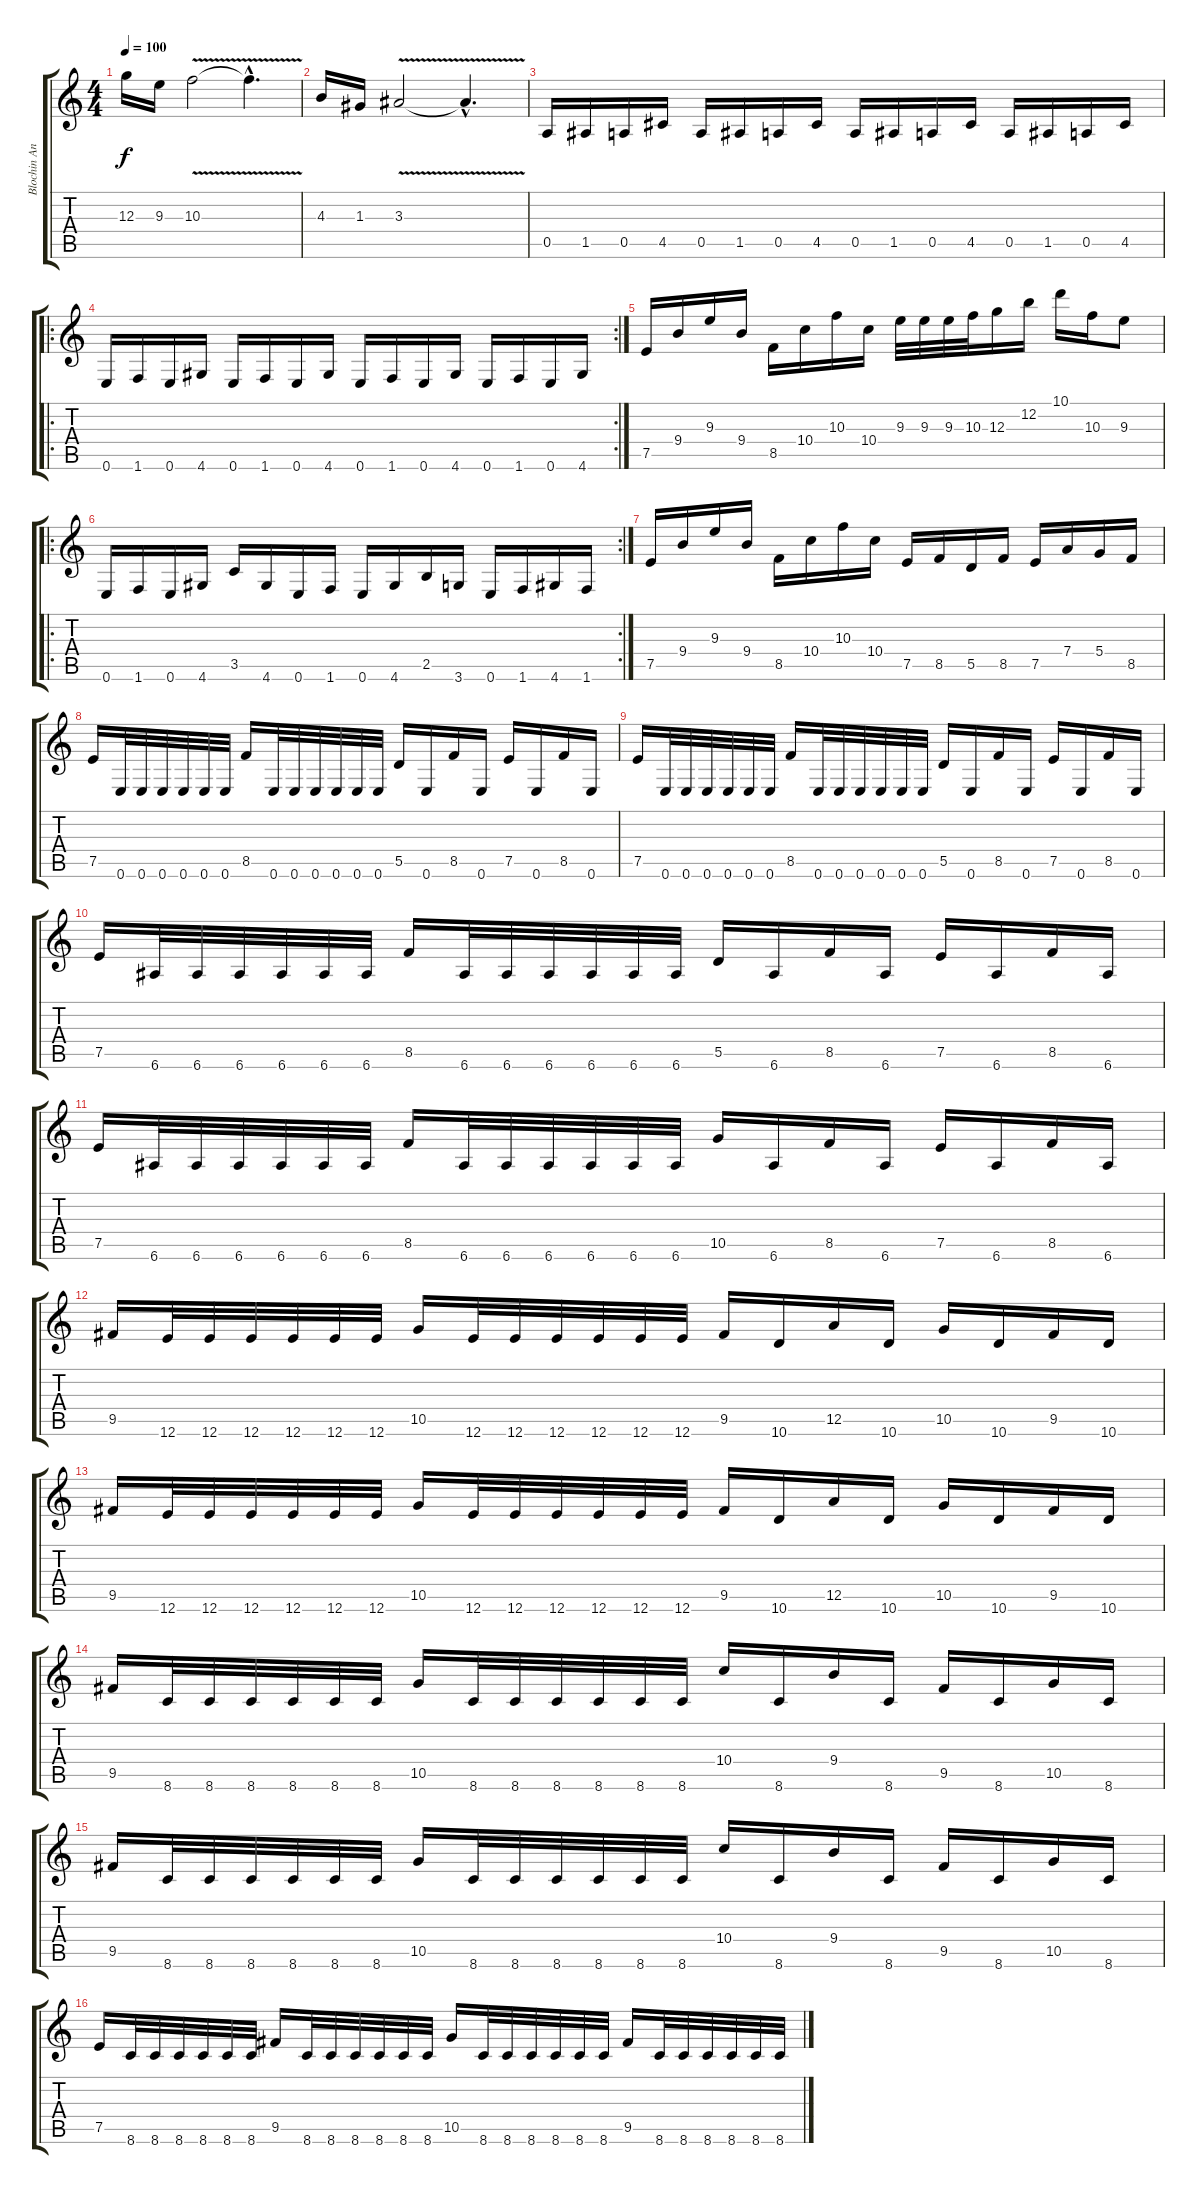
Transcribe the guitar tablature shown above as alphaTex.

\track ("Blochin Anton guitar" "Blochin An") {instrument overdrivenguitar}
\staff {score tabs}
\tuning (E4 B3 G3 D3 A2 E2) {hide}
\ts (4 4)
\tempo 100
\clef g2
\ks c
12.3.16{dy f} 9.3.16 10.3{v}.2 10.3{hac t}.4{d} |
4.3.16 1.3.16 3.3{v}.2 3.3{hac t}.4{d} |
0.5.16 1.5.16 0.5.16 4.5.16 0.5.16 1.5.16 0.5.16 4.5.16 0.5.16 1.5.16 0.5.16 4.5.16 0.5.16 1.5.16 0.5.16 4.5.16 |
\ro
\rc 2
0.6.16 1.6.16 0.6.16 4.6.16 0.6.16 1.6.16 0.6.16 4.6.16 0.6.16 1.6.16 0.6.16 4.6.16 0.6.16 1.6.16 0.6.16 4.6.16 |
7.5.16 9.4.16 9.3.16 9.4.16 8.5.16 10.4.16 10.3.16 10.4.16 9.3.32 9.3.32 9.3.32 10.3.32 12.3.16 12.2.16 10.1.16 10.3.16 9.3.8 |
\ro
\rc 2
0.6.16 1.6.16 0.6.16 4.6.16 3.5.16 4.6.16 0.6.16 1.6.16 0.6.16 4.6.16 2.5.16 3.6.16 0.6.16 1.6.16 4.6.16 1.6.16 |
7.5.16 9.4.16 9.3.16 9.4.16 8.5.16 10.4.16 10.3.16 10.4.16 7.5.16 8.5.16 5.5.16 8.5.16 7.5.16 7.4.16 5.4.16 8.5.16 |
7.5.16 0.6.32 0.6.32 0.6.32 0.6.32 0.6.32 0.6.32 8.5.16 0.6.32 0.6.32 0.6.32 0.6.32 0.6.32 0.6.32 5.5.16 0.6.16 8.5.16 0.6.16 7.5.16 0.6.16 8.5.16 0.6.16 |
7.5.16 0.6.32 0.6.32 0.6.32 0.6.32 0.6.32 0.6.32 8.5.16 0.6.32 0.6.32 0.6.32 0.6.32 0.6.32 0.6.32 5.5.16 0.6.16 8.5.16 0.6.16 7.5.16 0.6.16 8.5.16 0.6.16 |
7.5.16 6.6.32 6.6.32 6.6.32 6.6.32 6.6.32 6.6.32 8.5.16 6.6.32 6.6.32 6.6.32 6.6.32 6.6.32 6.6.32 5.5.16 6.6.16 8.5.16 6.6.16 7.5.16 6.6.16 8.5.16 6.6.16 |
7.5.16 6.6.32 6.6.32 6.6.32 6.6.32 6.6.32 6.6.32 8.5.16 6.6.32 6.6.32 6.6.32 6.6.32 6.6.32 6.6.32 10.5.16 6.6.16 8.5.16 6.6.16 7.5.16 6.6.16 8.5.16 6.6.16 |
9.5.16 12.6.32 12.6.32 12.6.32 12.6.32 12.6.32 12.6.32 10.5.16 12.6.32 12.6.32 12.6.32 12.6.32 12.6.32 12.6.32 9.5.16 10.6.16 12.5.16 10.6.16 10.5.16 10.6.16 9.5.16 10.6.16 |
9.5.16 12.6.32 12.6.32 12.6.32 12.6.32 12.6.32 12.6.32 10.5.16 12.6.32 12.6.32 12.6.32 12.6.32 12.6.32 12.6.32 9.5.16 10.6.16 12.5.16 10.6.16 10.5.16 10.6.16 9.5.16 10.6.16 |
9.5.16 8.6.32 8.6.32 8.6.32 8.6.32 8.6.32 8.6.32 10.5.16 8.6.32 8.6.32 8.6.32 8.6.32 8.6.32 8.6.32 10.4.16 8.6.16 9.4.16 8.6.16 9.5.16 8.6.16 10.5.16 8.6.16 |
9.5.16 8.6.32 8.6.32 8.6.32 8.6.32 8.6.32 8.6.32 10.5.16 8.6.32 8.6.32 8.6.32 8.6.32 8.6.32 8.6.32 10.4.16 8.6.16 9.4.16 8.6.16 9.5.16 8.6.16 10.5.16 8.6.16 |
7.5.16 8.6.32 8.6.32 8.6.32 8.6.32 8.6.32 8.6.32 9.5.16 8.6.32 8.6.32 8.6.32 8.6.32 8.6.32 8.6.32 10.5.16 8.6.32 8.6.32 8.6.32 8.6.32 8.6.32 8.6.32 9.5.16 8.6.32 8.6.32 8.6.32 8.6.32 8.6.32 8.6.32
